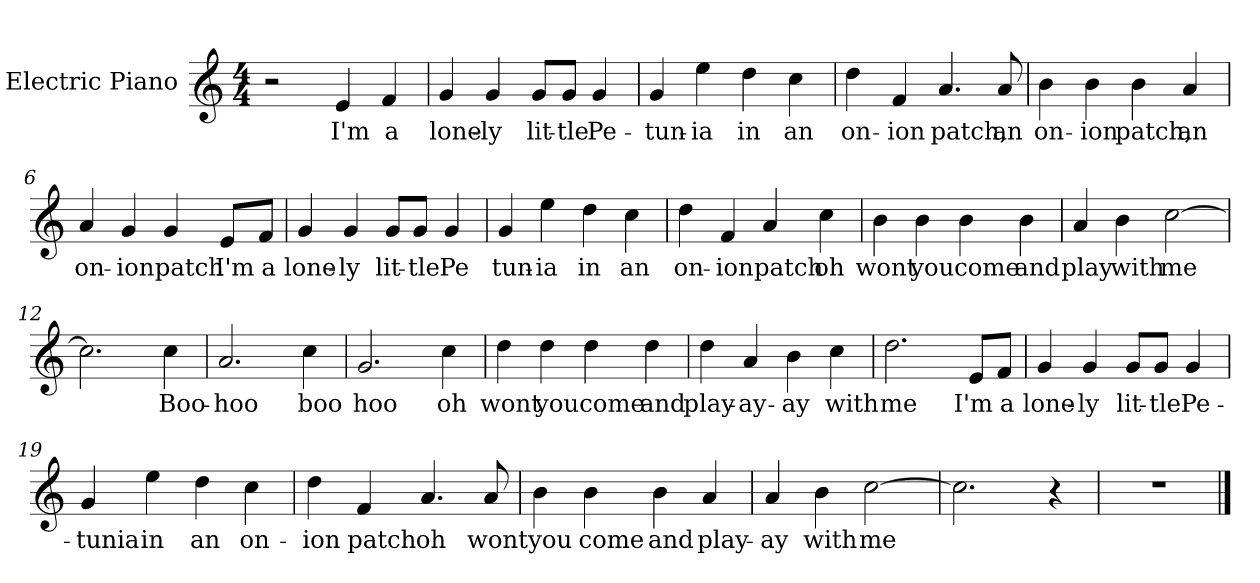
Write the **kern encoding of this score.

**kern	**text
*part1	*part1
*staff1	*staff1
*I"Electric Piano	*
*I'E.Pno	*
*clefG2	*
*k[]	*
*C:	*
*M4/4	*
=1	=1
2r	.
4e/	I'm
4f/	a
=2	=2
4g/	lone-
4g/	-ly
8g/L	lit-
8g/J	-tle
4g/	Pe-
=3	=3
4g/	-tun-
4ee\	-ia
4dd\	in
4cc\	an
=4	=4
4dd\	on-
4f/	-ion
4.a/	patch,
8a/	an
!!LO:LB:g=z
=5	=5
4b\	on-
4b\	-ion
4b\	patch,
4a/	an
=6	=6
4a/	on-
4g/	-ion
4g/	patch
8e/L	I'm
8f/J	a
=7	=7
4g/	lone-
4g/	-ly
8g/L	lit-
8g/J	-tle
4g/	Pe
=8	=8
4g/	tun-
4ee\	-ia
4dd\	in
4cc\	an
!!LO:LB:g=z
=9	=9
4dd\	on-
4f/	-ion
4a/	patch
4cc\	oh
=10	=10
4b\	wont
4b\	you
4b\	come
4b\	and
=11	=11
4a/	play
4b\	with
[2cc\	me
=12	=12
2.cc\]	.
4cc\	Boo-
=13	=13
2.a/	hoo
4cc\	boo
!!LO:LB:g=z
=14	=14
2.g/	hoo
4cc\	oh
=15	=15
4dd\	wont
4dd\	you
4dd\	come
4dd\	and
=16	=16
4dd\	play-
4a/	-ay-
4b\	-ay
4cc\	with
=17	=17
2.dd\	me
8e/L	I'm
8f/J	a
=18	=18
4g/	lone-
4g/	-ly
8g/L	lit-
8g/J	-tle
4g/	Pe-
!!LO:LB:g=z
=19	=19
4g/	-tunia
4ee\	in
4dd\	an
4cc\	on-
=20	=20
4dd\	-ion
4f/	patch
4.a/	oh
8a/	wont
=21	=21
4b\	you
4b\	come
4b\	and
4a/	play-
=22	=22
4a/	-ay
4b\	with
[2cc\	me
=23	=23
2.cc\]	.
4r	.
=24	=24
1r	.
==	==
*-	*-
